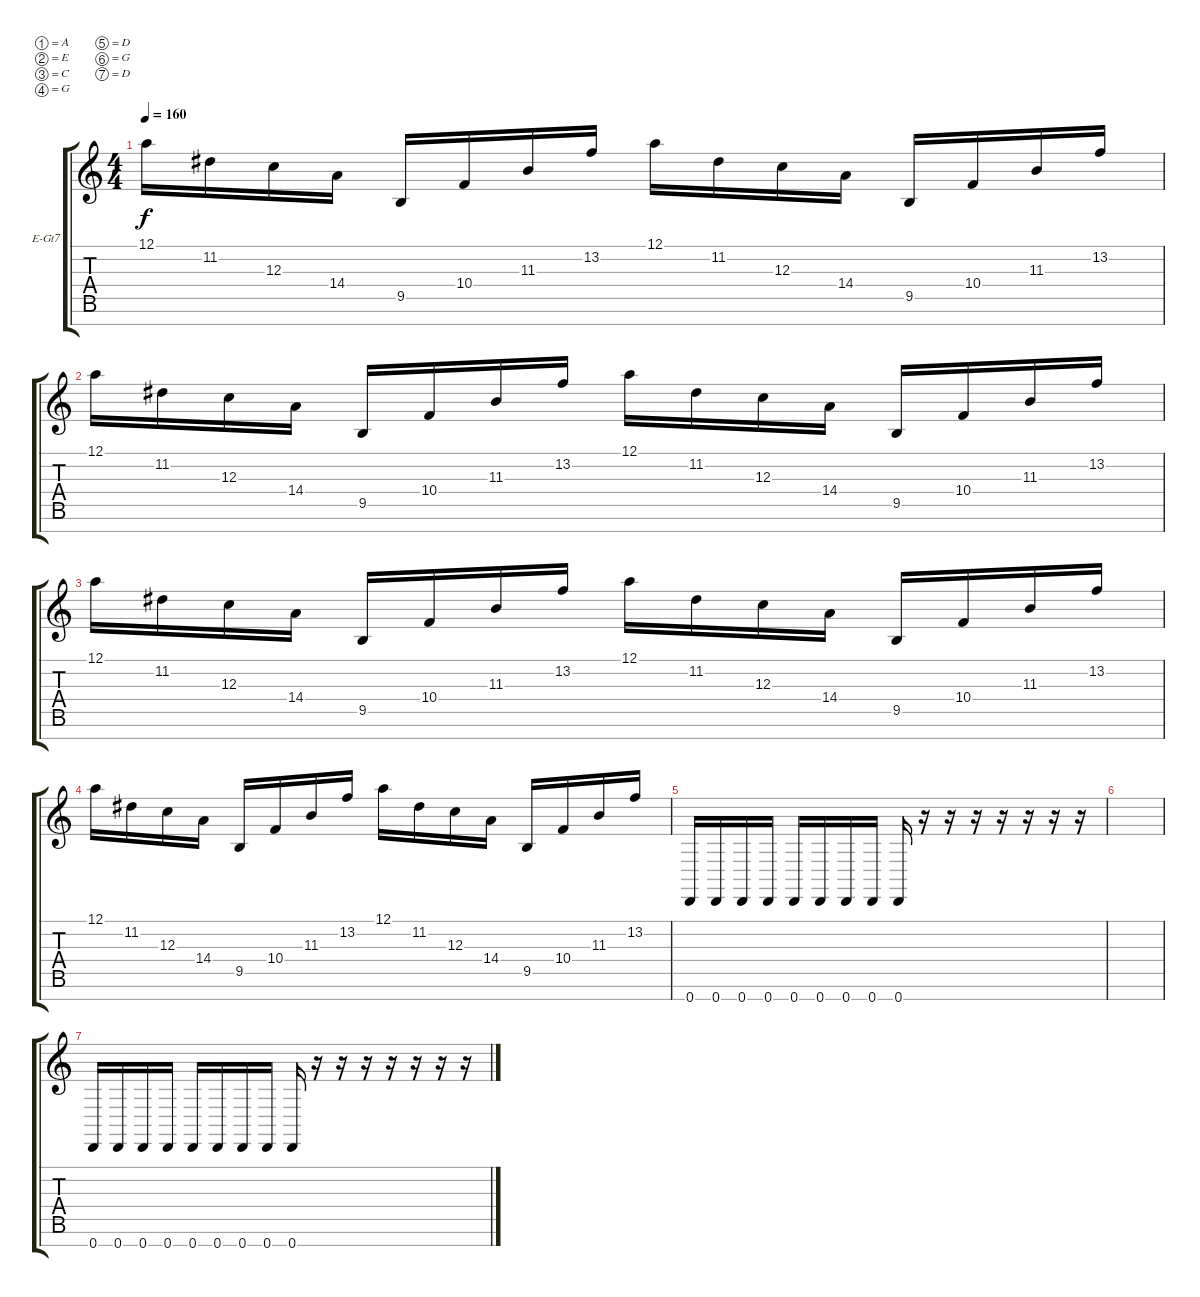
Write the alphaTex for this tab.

\defaultSystemsLayout 4
\bracketExtendMode groupsimilarinstruments
\firstSystemTrackNameOrientation horizontal
\otherSystemsTrackNameOrientation horizontal
\track ("Electric Guitar" "E-Gt7") {instrument distortionguitar}
\staff {score tabs}
\tuning (A3 E3 C3 G2 D2 G1 D1)
\ts (4 4)
\tempo 160
\clef g2
\ks c
12.1.16{dy f} 11.2.16 12.3.16 14.4.16 9.5.16 10.4.16 11.3.16 13.2.16 12.1.16 11.2.16 12.3.16 14.4.16 9.5.16 10.4.16 11.3.16 13.2.16 |
12.1.16 11.2.16 12.3.16 14.4.16 9.5.16 10.4.16 11.3.16 13.2.16 12.1.16 11.2.16 12.3.16 14.4.16 9.5.16 10.4.16 11.3.16 13.2.16 |
12.1.16 11.2.16 12.3.16 14.4.16 9.5.16 10.4.16 11.3.16 13.2.16 12.1.16 11.2.16 12.3.16 14.4.16 9.5.16 10.4.16 11.3.16 13.2.16 |
12.1.16 11.2.16 12.3.16 14.4.16 9.5.16 10.4.16 11.3.16 13.2.16 12.1.16 11.2.16 12.3.16 14.4.16 9.5.16 10.4.16 11.3.16 13.2.16 |
0.7.16 0.7.16 0.7.16 0.7.16 0.7.16 0.7.16 0.7.16 0.7.16 0.7.16 r.16 r.16 r.16 r.16 r.16 r.16 r.16 |
|
0.7.16 0.7.16 0.7.16 0.7.16 0.7.16 0.7.16 0.7.16 0.7.16 0.7.16 r.16 r.16 r.16 r.16 r.16 r.16 r.16
